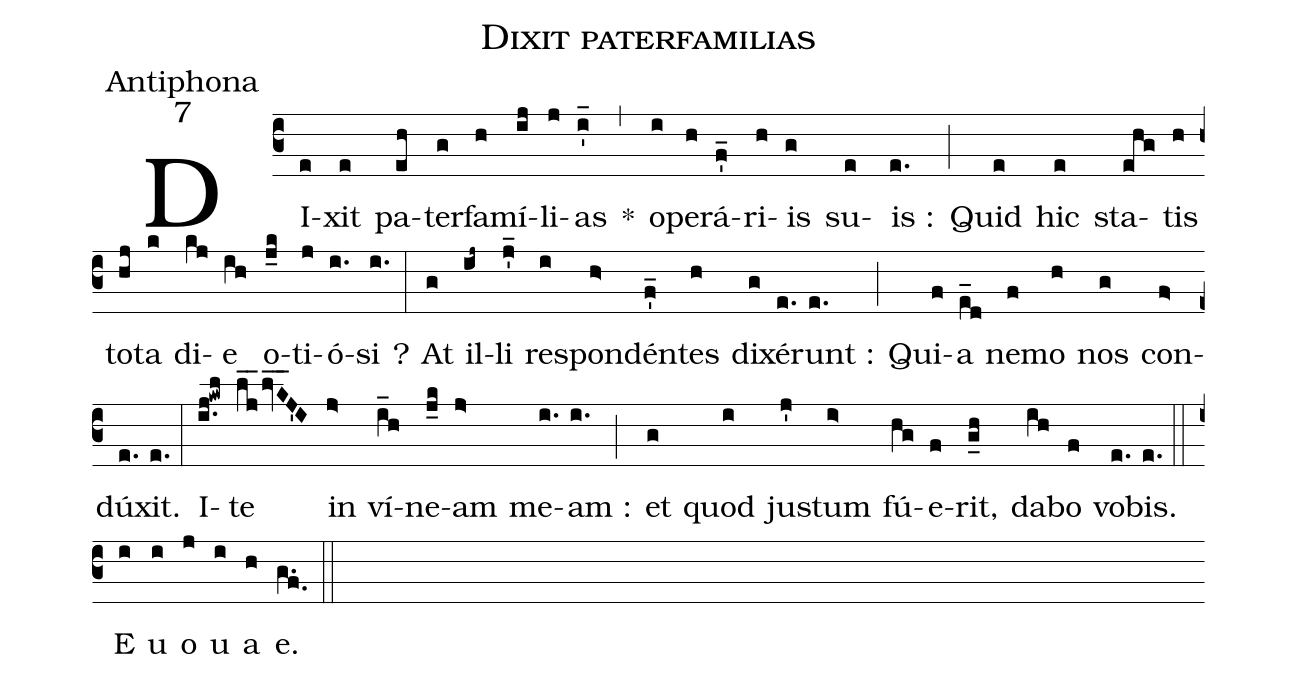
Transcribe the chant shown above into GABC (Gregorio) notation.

name:Dixit paterfamilias;
office-part:Antiphona;
mode:7;
%%
(c3) DI(e)xit(e) pa(eh)ter(g)fa(h)mí(ij)li(j)as(i'_) *(,) o(i)pe(h)rá(f'_)ri(h)is(g) su(e )is :(e.) (;) Quid(e) hic(e) sta(ehg)tis(h) to(hj)ta(k) di(kj)e(ih) o(j_k)ti(j)ó(i.)si(i.) (:) ? At(g) il(ij~)li(j'_) re(i)spon(h>)dén(f'_)tes(h) di(g)xé(e.)runt :(e.) (;) Qui(f)a(e_d) ne(f)mo(h) nos(g) con(f>)dú(e.)xit.(e.) (:) I(i.j!kwl)te(l_j_2lvK__J'I) in(j>) ví(i_h)ne(j_k)am(j>) me(i.)am :(i.) (;) et(g) quod(i) ju(j')stum(i>) fú(hg)e(f)rit,(g_h) da(ih)bo(f) vo(e.)bis.(e.) (::) E(i) u(i) o(j) u(i) a(h) e.(g.f.) (::)
